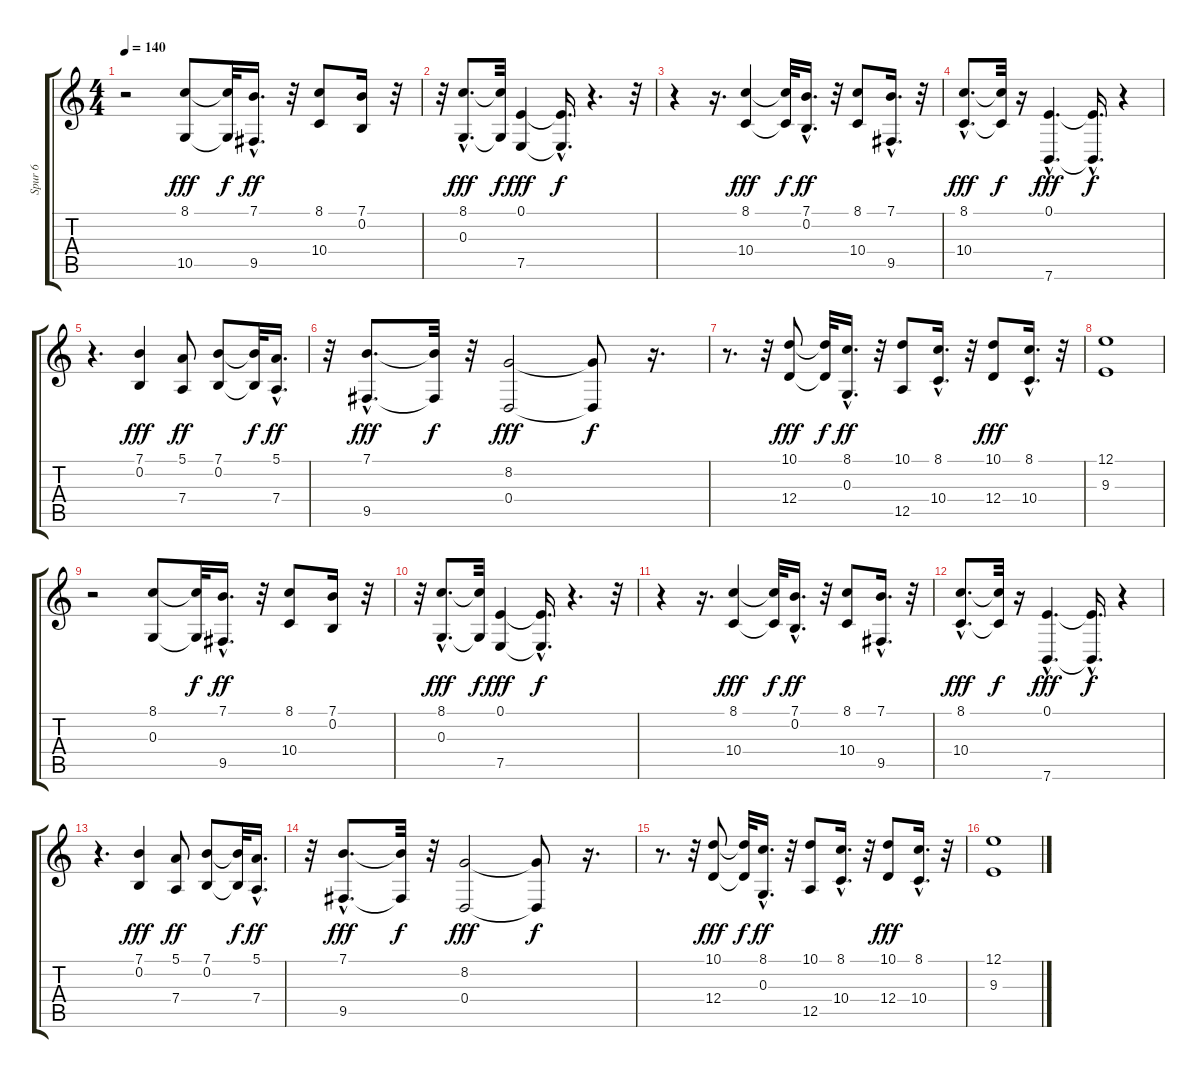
\track ("Spur 6" "Spur 6") {instrument brightacousticpiano}
\staff {score tabs}
\tuning (E4 B3 G3 D3 A2 E2) {hide}
\ts (4 4)
\tempo 140
\clef g2
\ks c
r.2{dy fff instrument brightacousticpiano} (8.1 10.5).8 (8.1{t} 10.5{t}).32{dy f} (7.1{hac} 9.5{hac}).16{d dy ff} r.32 (8.1 10.4).8 (7.1 0.2).16 r.32 |
r.32 (8.1{hac} 0.3{hac}).8{d dy fff} (8.1{t} 0.3{t}).32{dy f} (0.1 7.5).4{dy fff} (0.1{hac t} 7.5{hac t}).16{d dy f} r.4{d} r.32 |
r.4 r.16{d} (8.1 10.4).4{dy fff} (8.1{t} 10.4{t}).32{dy f} (7.1{hac} 0.2{hac}).16{d dy ff} r.32 (8.1 10.4).8 (7.1{hac} 9.5{hac}).16{d} r.32 |
(8.1{hac} 10.4{hac}).8{d dy fff} (8.1{t} 10.4{t}).32{dy f} r.16 (0.1{hac} 7.6{hac}).4{d dy fff} (0.1{hac t} 7.6{hac t}).16{d dy f} r.4 |
r.4{d} (7.1 0.2).4{dy fff} (5.1 7.4).8{dy ff} (7.1 0.2).8 (7.1{t} 0.2{t}).32{dy f} (5.1{hac} 7.4{hac}).16{d dy ff} |
r.32 (7.1{hac} 9.5{hac}).8{d dy fff} (7.1{t} 9.5{t}).32{dy f} r.32 (8.2 0.4).2{dy fff} (8.2{t} 0.4{t}).8{dy f} r.16{d} |
r.8{d} r.32 (10.1 12.4).8{dy fff} (10.1{t} 12.4{t}).32{dy f} (8.1{hac} 0.3{hac}).16{d dy ff} r.32 (10.1 12.5).8 (8.1{hac} 10.4{hac}).16{d} r.32 (10.1 12.4).8{dy fff} (8.1{hac} 10.4{hac}).16{d} r.32 |
(12.1 9.3).1 |
r.2 (8.1 0.3).8 (8.1{t} 0.3{t}).32{dy f} (7.1{hac} 9.5{hac}).16{d dy ff} r.32 (8.1 10.4).8 (7.1 0.2).16 r.32 |
r.32 (8.1{hac} 0.3{hac}).8{d dy fff} (8.1{t} 0.3{t}).32{dy f} (0.1 7.5).4{dy fff} (0.1{hac t} 7.5{hac t}).16{d dy f} r.4{d} r.32 |
r.4 r.16{d} (8.1 10.4).4{dy fff} (8.1{t} 10.4{t}).32{dy f} (7.1{hac} 0.2{hac}).16{d dy ff} r.32 (8.1 10.4).8 (7.1{hac} 9.5{hac}).16{d} r.32 |
(8.1{hac} 10.4{hac}).8{d dy fff} (8.1{t} 10.4{t}).32{dy f} r.16 (0.1{hac} 7.6{hac}).4{d dy fff} (0.1{hac t} 7.6{hac t}).16{d dy f} r.4 |
r.4{d} (7.1 0.2).4{dy fff} (5.1 7.4).8{dy ff} (7.1 0.2).8 (7.1{t} 0.2{t}).32{dy f} (5.1{hac} 7.4{hac}).16{d dy ff} |
r.32 (7.1{hac} 9.5{hac}).8{d dy fff} (7.1{t} 9.5{t}).32{dy f} r.32 (8.2 0.4).2{dy fff} (8.2{t} 0.4{t}).8{dy f} r.16{d} |
r.8{d} r.32 (10.1 12.4).8{dy fff} (10.1{t} 12.4{t}).32{dy f} (8.1{hac} 0.3{hac}).16{d dy ff} r.32 (10.1 12.5).8 (8.1{hac} 10.4{hac}).16{d} r.32 (10.1 12.4).8{dy fff} (8.1{hac} 10.4{hac}).16{d} r.32 |
(12.1 9.3).1
